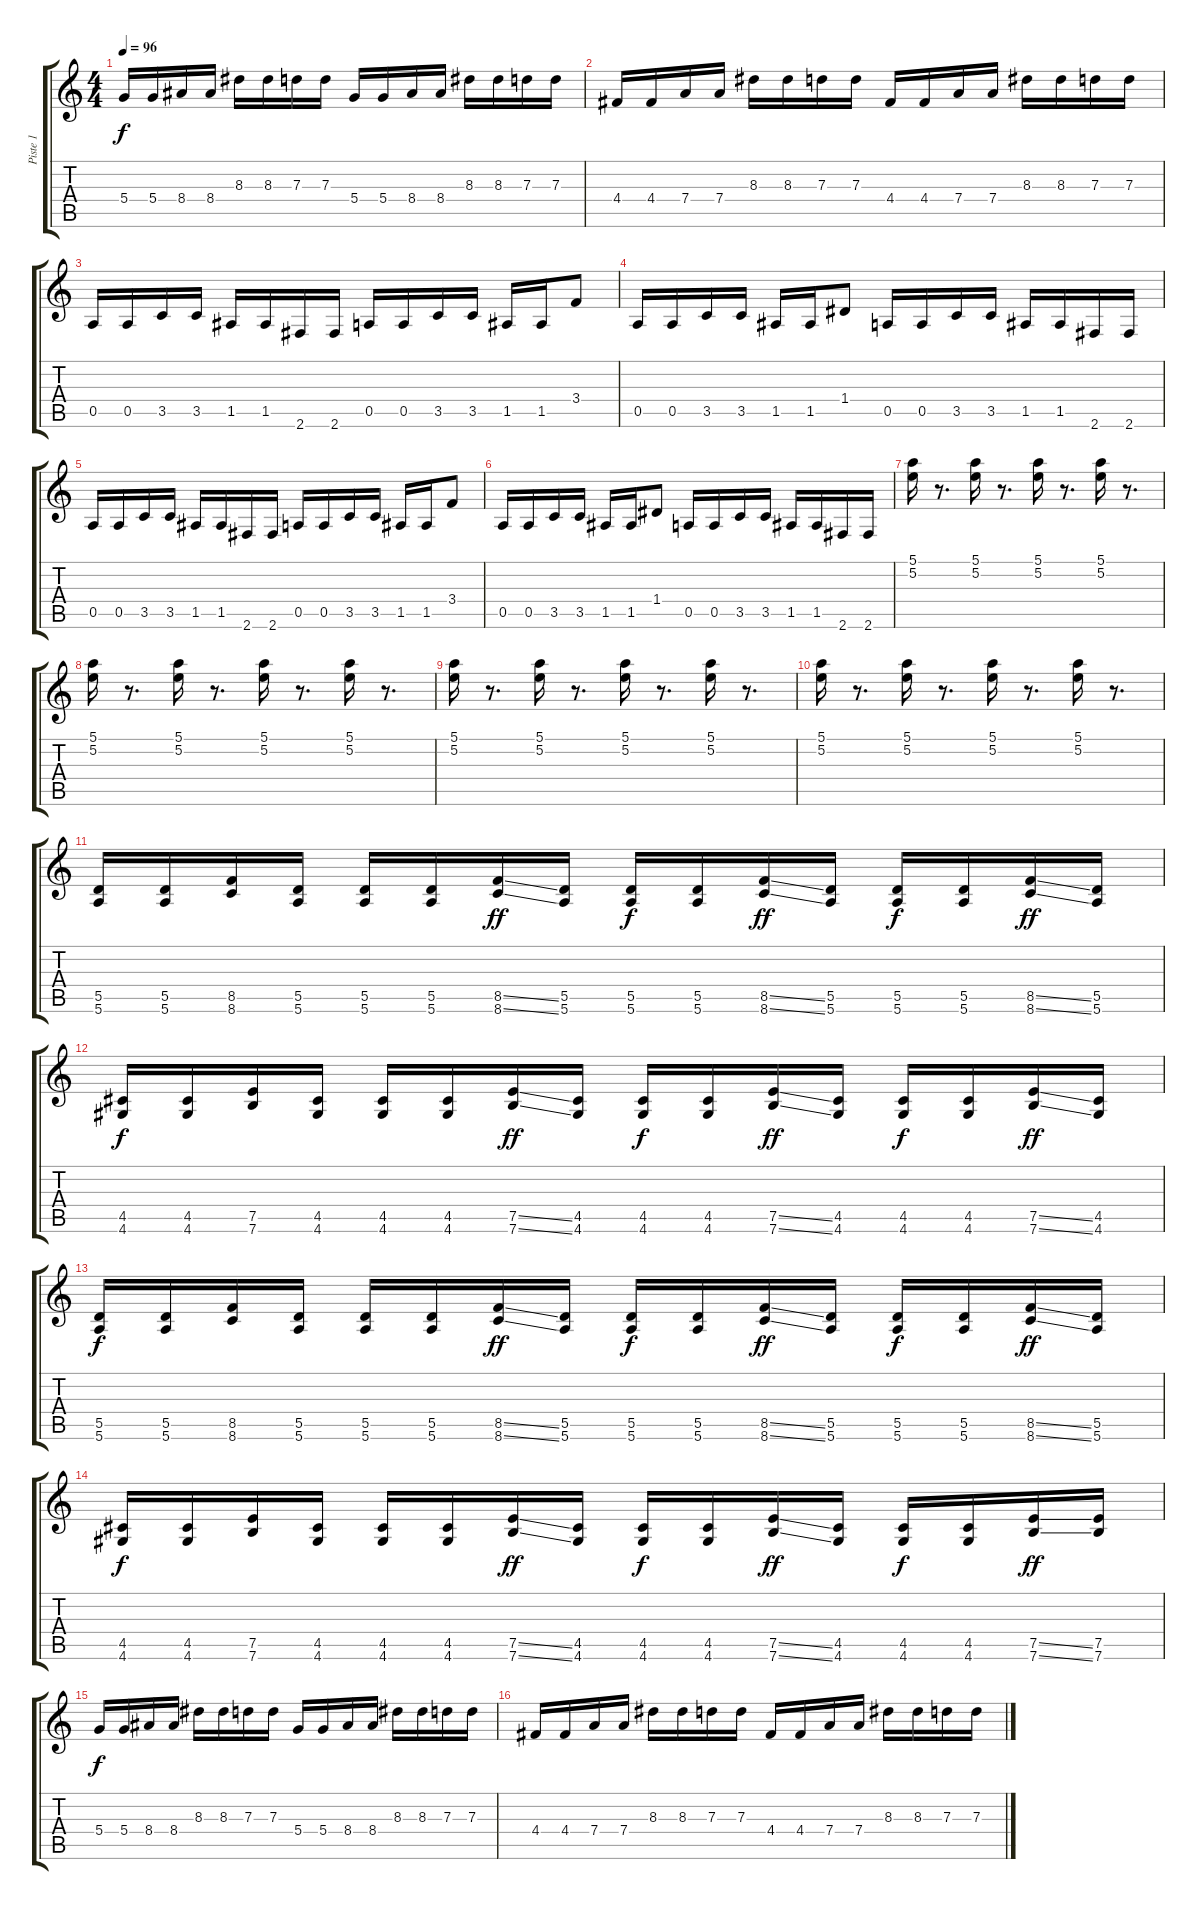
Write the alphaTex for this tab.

\track ("Piste 1" "Piste 1") {instrument distortionguitar}
\staff {score tabs}
\tuning (E4 B3 G3 D3 A2 E2) {hide}
\ts (4 4)
\tempo 96
\clef g2
\ks c
5.4.16{dy f} 5.4.16 8.4.16 8.4.16 8.3.16 8.3.16 7.3.16 7.3.16 5.4.16 5.4.16 8.4.16 8.4.16 8.3.16 8.3.16 7.3.16 7.3.16 |
4.4.16 4.4.16 7.4.16 7.4.16 8.3.16 8.3.16 7.3.16 7.3.16 4.4.16 4.4.16 7.4.16 7.4.16 8.3.16 8.3.16 7.3.16 7.3.16 |
0.5.16 0.5.16 3.5.16 3.5.16 1.5.16 1.5.16 2.6.16 2.6.16 0.5.16 0.5.16 3.5.16 3.5.16 1.5.16 1.5.16 3.4.8 |
0.5.16 0.5.16 3.5.16 3.5.16 1.5.16 1.5.16 1.4.8 0.5.16 0.5.16 3.5.16 3.5.16 1.5.16 1.5.16 2.6.16 2.6.16 |
0.5.16 0.5.16 3.5.16 3.5.16 1.5.16 1.5.16 2.6.16 2.6.16 0.5.16 0.5.16 3.5.16 3.5.16 1.5.16 1.5.16 3.4.8 |
0.5.16 0.5.16 3.5.16 3.5.16 1.5.16 1.5.16 1.4.8 0.5.16 0.5.16 3.5.16 3.5.16 1.5.16 1.5.16 2.6.16 2.6.16 |
(5.1 5.2).16 r.8{d} (5.1 5.2).16 r.8{d} (5.1 5.2).16 r.8{d} (5.1 5.2).16 r.8{d} |
(5.1 5.2).16 r.8{d} (5.1 5.2).16 r.8{d} (5.1 5.2).16 r.8{d} (5.1 5.2).16 r.8{d} |
(5.1 5.2).16 r.8{d} (5.1 5.2).16 r.8{d} (5.1 5.2).16 r.8{d} (5.1 5.2).16 r.8{d} |
(5.1 5.2).16 r.8{d} (5.1 5.2).16 r.8{d} (5.1 5.2).16 r.8{d} (5.1 5.2).16 r.8{d} |
(5.5 5.6).16 (5.5 5.6).16 (8.5 8.6).16 (5.5 5.6).16 (5.5 5.6).16 (5.5 5.6).16 (8.5{ss} 8.6{ss}).16{dy ff} (5.5 5.6).16 (5.5 5.6).16{dy f} (5.5 5.6).16 (8.5{ss} 8.6{ss}).16{dy ff} (5.5 5.6).16 (5.5 5.6).16{dy f} (5.5 5.6).16 (8.5{ss} 8.6{ss}).16{dy ff} (5.5 5.6).16 |
(4.5 4.6).16{dy f} (4.5 4.6).16 (7.5 7.6).16 (4.5 4.6).16 (4.5 4.6).16 (4.5 4.6).16 (7.5{ss} 7.6{ss}).16{dy ff} (4.5 4.6).16 (4.5 4.6).16{dy f} (4.5 4.6).16 (7.5{ss} 7.6{ss}).16{dy ff} (4.5 4.6).16 (4.5 4.6).16{dy f} (4.5 4.6).16 (7.5{ss} 7.6{ss}).16{dy ff} (4.5 4.6).16 |
(5.5 5.6).16{dy f} (5.5 5.6).16 (8.5 8.6).16 (5.5 5.6).16 (5.5 5.6).16 (5.5 5.6).16 (8.5{ss} 8.6{ss}).16{dy ff} (5.5 5.6).16 (5.5 5.6).16{dy f} (5.5 5.6).16 (8.5{ss} 8.6{ss}).16{dy ff} (5.5 5.6).16 (5.5 5.6).16{dy f} (5.5 5.6).16 (8.5{ss} 8.6{ss}).16{dy ff} (5.5 5.6).16 |
(4.5 4.6).16{dy f} (4.5 4.6).16 (7.5 7.6).16 (4.5 4.6).16 (4.5 4.6).16 (4.5 4.6).16 (7.5{ss} 7.6{ss}).16{dy ff} (4.5 4.6).16 (4.5 4.6).16{dy f} (4.5 4.6).16 (7.5{ss} 7.6{ss}).16{dy ff} (4.5 4.6).16 (4.5 4.6).16{dy f} (4.5 4.6).16 (7.5{ss} 7.6{ss}).16{dy ff} (7.5 7.6).16 |
5.4.16{dy f} 5.4.16 8.4.16 8.4.16 8.3.16 8.3.16 7.3.16 7.3.16 5.4.16 5.4.16 8.4.16 8.4.16 8.3.16 8.3.16 7.3.16 7.3.16 |
4.4.16 4.4.16 7.4.16 7.4.16 8.3.16 8.3.16 7.3.16 7.3.16 4.4.16 4.4.16 7.4.16 7.4.16 8.3.16 8.3.16 7.3.16 7.3.16
